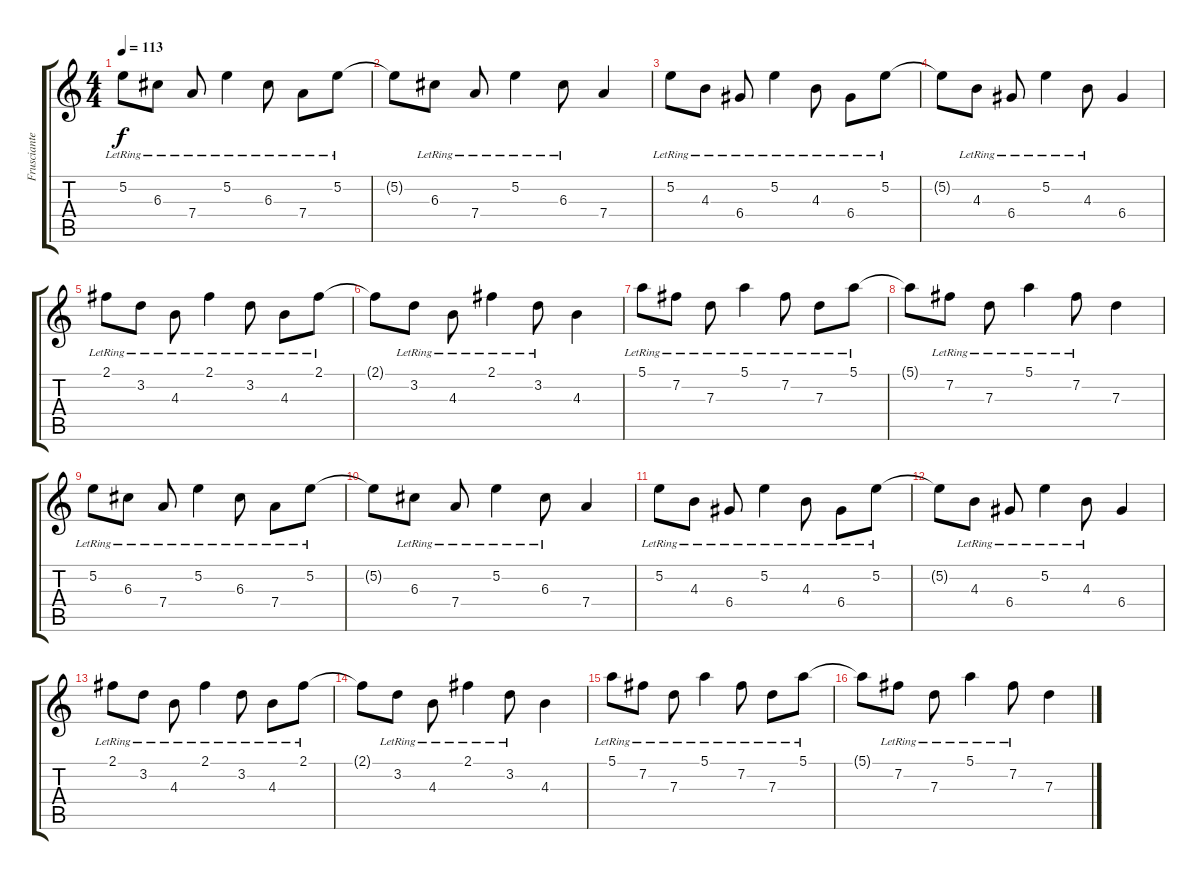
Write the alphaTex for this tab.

\track ("Frusciante 2" "Frusciante") {instrument electricguitarclean}
\staff {score tabs}
\tuning (E4 B3 G3 D3 A2 E2) {hide}
\ts (4 4)
\tempo 113
\clef g2
\ks c
5.2{lr}.8{dy f} 6.3{lr}.8 7.4{lr}.8 5.2{lr}.4 6.3{lr}.8 7.4{lr}.8 5.2{lr}.8 |
5.2{t}.8 6.3{lr}.8 7.4{lr}.8 5.2{lr}.4 6.3{lr}.8 7.4.4 |
5.2{lr}.8 4.3{lr}.8 6.4{lr}.8 5.2{lr}.4 4.3{lr}.8 6.4{lr}.8 5.2{lr}.8 |
5.2{t}.8 4.3{lr}.8 6.4{lr}.8 5.2{lr}.4 4.3{lr}.8 6.4.4 |
2.1{lr}.8 3.2{lr}.8 4.3{lr}.8 2.1{lr}.4 3.2{lr}.8 4.3{lr}.8 2.1{lr}.8 |
2.1{t}.8 3.2{lr}.8 4.3{lr}.8 2.1{lr}.4 3.2{lr}.8 4.3.4 |
5.1{lr}.8 7.2{lr}.8 7.3{lr}.8 5.1{lr}.4 7.2{lr}.8 7.3{lr}.8 5.1{lr}.8 |
5.1{t}.8 7.2{lr}.8 7.3{lr}.8 5.1{lr}.4 7.2{lr}.8 7.3.4 |
5.2{lr}.8 6.3{lr}.8 7.4{lr}.8 5.2{lr}.4 6.3{lr}.8 7.4{lr}.8 5.2{lr}.8 |
5.2{t}.8 6.3{lr}.8 7.4{lr}.8 5.2{lr}.4 6.3{lr}.8 7.4.4 |
5.2{lr}.8 4.3{lr}.8 6.4{lr}.8 5.2{lr}.4 4.3{lr}.8 6.4{lr}.8 5.2{lr}.8 |
5.2{t}.8 4.3{lr}.8 6.4{lr}.8 5.2{lr}.4 4.3{lr}.8 6.4.4 |
2.1{lr}.8 3.2{lr}.8 4.3{lr}.8 2.1{lr}.4 3.2{lr}.8 4.3{lr}.8 2.1{lr}.8 |
2.1{t}.8 3.2{lr}.8 4.3{lr}.8 2.1{lr}.4 3.2{lr}.8 4.3.4 |
5.1{lr}.8 7.2{lr}.8 7.3{lr}.8 5.1{lr}.4 7.2{lr}.8 7.3{lr}.8 5.1{lr}.8 |
5.1{t}.8 7.2{lr}.8 7.3{lr}.8 5.1{lr}.4 7.2{lr}.8 7.3.4
